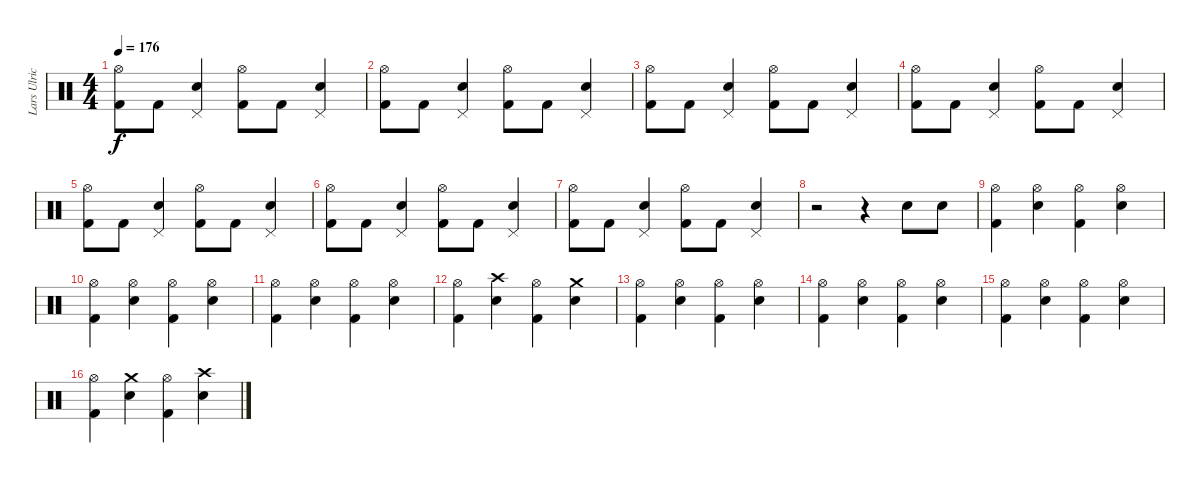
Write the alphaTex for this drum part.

\track ("Lars Ulrich" "Lars Ulric") {instrument percussion}
\staff {score}
\articulation defaults
\ts (4 4)
\tempo 176
\clef neutral
\ks c
("Hi-Hat (open)" "Kick (hit) 2").8{dy f} "Kick (hit) 2".8 ("Pedal Hi-Hat (hit)" "Snare (hit) 2").4 ("Hi-Hat (open)" "Kick (hit) 2").8 "Kick (hit) 2".8 ("Pedal Hi-Hat (hit)" "Snare (hit) 2").4 |
("Hi-Hat (open)" "Kick (hit) 2").8 "Kick (hit) 2".8 ("Pedal Hi-Hat (hit)" "Snare (hit) 2").4 ("Hi-Hat (open)" "Kick (hit) 2").8 "Kick (hit) 2".8 ("Pedal Hi-Hat (hit)" "Snare (hit) 2").4 |
("Hi-Hat (open)" "Kick (hit) 2").8 "Kick (hit) 2".8 ("Pedal Hi-Hat (hit)" "Snare (hit) 2").4 ("Hi-Hat (open)" "Kick (hit) 2").8 "Kick (hit) 2".8 ("Pedal Hi-Hat (hit)" "Snare (hit) 2").4 |
("Hi-Hat (open)" "Kick (hit) 2").8 "Kick (hit) 2".8 ("Pedal Hi-Hat (hit)" "Snare (hit) 2").4 ("Hi-Hat (open)" "Kick (hit) 2").8 "Kick (hit) 2".8 ("Pedal Hi-Hat (hit)" "Snare (hit) 2").4 |
("Hi-Hat (open)" "Kick (hit) 2").8 "Kick (hit) 2".8 ("Pedal Hi-Hat (hit)" "Snare (hit) 2").4 ("Hi-Hat (open)" "Kick (hit) 2").8 "Kick (hit) 2".8 ("Pedal Hi-Hat (hit)" "Snare (hit) 2").4 |
("Hi-Hat (open)" "Kick (hit) 2").8 "Kick (hit) 2".8 ("Pedal Hi-Hat (hit)" "Snare (hit) 2").4 ("Hi-Hat (open)" "Kick (hit) 2").8 "Kick (hit) 2".8 ("Pedal Hi-Hat (hit)" "Snare (hit) 2").4 |
("Hi-Hat (open)" "Kick (hit) 2").8 "Kick (hit) 2".8 ("Pedal Hi-Hat (hit)" "Snare (hit) 2").4 ("Hi-Hat (open)" "Kick (hit) 2").8 "Kick (hit) 2".8 ("Pedal Hi-Hat (hit)" "Snare (hit) 2").4 |
r.2 r.4 "Snare (hit) 2".8 "Snare (hit) 2".8 |
("Hi-Hat (open)" "Kick (hit) 2").4 ("Hi-Hat (open)" "Snare (hit) 2").4 ("Hi-Hat (open)" "Kick (hit) 2").4 ("Hi-Hat (open)" "Snare (hit) 2").4 |
("Hi-Hat (open)" "Kick (hit) 2").4 ("Hi-Hat (open)" "Snare (hit) 2").4 ("Hi-Hat (open)" "Kick (hit) 2").4 ("Hi-Hat (open)" "Snare (hit) 2").4 |
("Hi-Hat (open)" "Kick (hit) 2").4 ("Hi-Hat (open)" "Snare (hit) 2").4 ("Hi-Hat (open)" "Kick (hit) 2").4 ("Hi-Hat (open)" "Snare (hit) 2").4 |
("Hi-Hat (open)" "Kick (hit) 2").4 ("Crash high (hit)" "Snare (hit) 2").4 ("Hi-Hat (open)" "Kick (hit) 2").4 ("Crash medium (hit)" "Snare (hit) 2").4 |
("Hi-Hat (open)" "Kick (hit) 2").4 ("Hi-Hat (open)" "Snare (hit) 2").4 ("Hi-Hat (open)" "Kick (hit) 2").4 ("Hi-Hat (open)" "Snare (hit) 2").4 |
("Hi-Hat (open)" "Kick (hit) 2").4 ("Hi-Hat (open)" "Snare (hit) 2").4 ("Hi-Hat (open)" "Kick (hit) 2").4 ("Hi-Hat (open)" "Snare (hit) 2").4 |
("Hi-Hat (open)" "Kick (hit) 2").4 ("Hi-Hat (open)" "Snare (hit) 2").4 ("Hi-Hat (open)" "Kick (hit) 2").4 ("Hi-Hat (open)" "Snare (hit) 2").4 |
("Hi-Hat (open)" "Kick (hit) 2").4 ("Crash medium (hit)" "Snare (hit) 2").4 ("Hi-Hat (open)" "Kick (hit) 2").4 ("Crash high (hit)" "Snare (hit) 2").4
